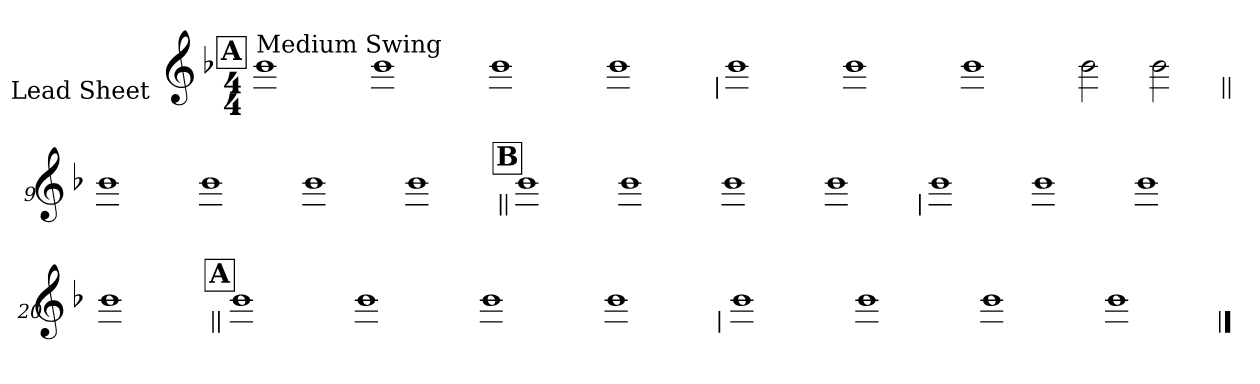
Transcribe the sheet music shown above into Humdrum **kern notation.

**kern
*part1
*staff1
*I"Lead Sheet
*stria0
*clefG2
*k[b-]
*F:
*M4/4
!!LO:REH:place=s1:a:t=A
=1||
!LO:TX:a:t=Medium Swing
1b-
=2-
1b-
=3-
1b-
=4-
1b-
!!LO:LB:g=z
=5
1b-
=6-
1b-
=7-
1b-
=8-
2b-
2b-
!!LO:LB:g=z
=9||
1b-
=10-
1b-
=11-
1b-
=12-
1b-
!!LO:LB:g=z
!!LO:REH:place=s1:a:t=B
=13||
1b-
=14-
1b-
=15-
1b-
=16-
1b-
!!LO:LB:g=z
=17
1b-
=18-
1b-
=19-
1b-
=20-
1b-
!!LO:LB:g=z
!!LO:REH:place=s1:a:t=A
=21||
1b-
=22-
1b-
=23-
1b-
=24-
1b-
!!LO:LB:g=z
=25
1b-
=26-
1b-
=27-
1b-
=28-
1b-
==
*-
